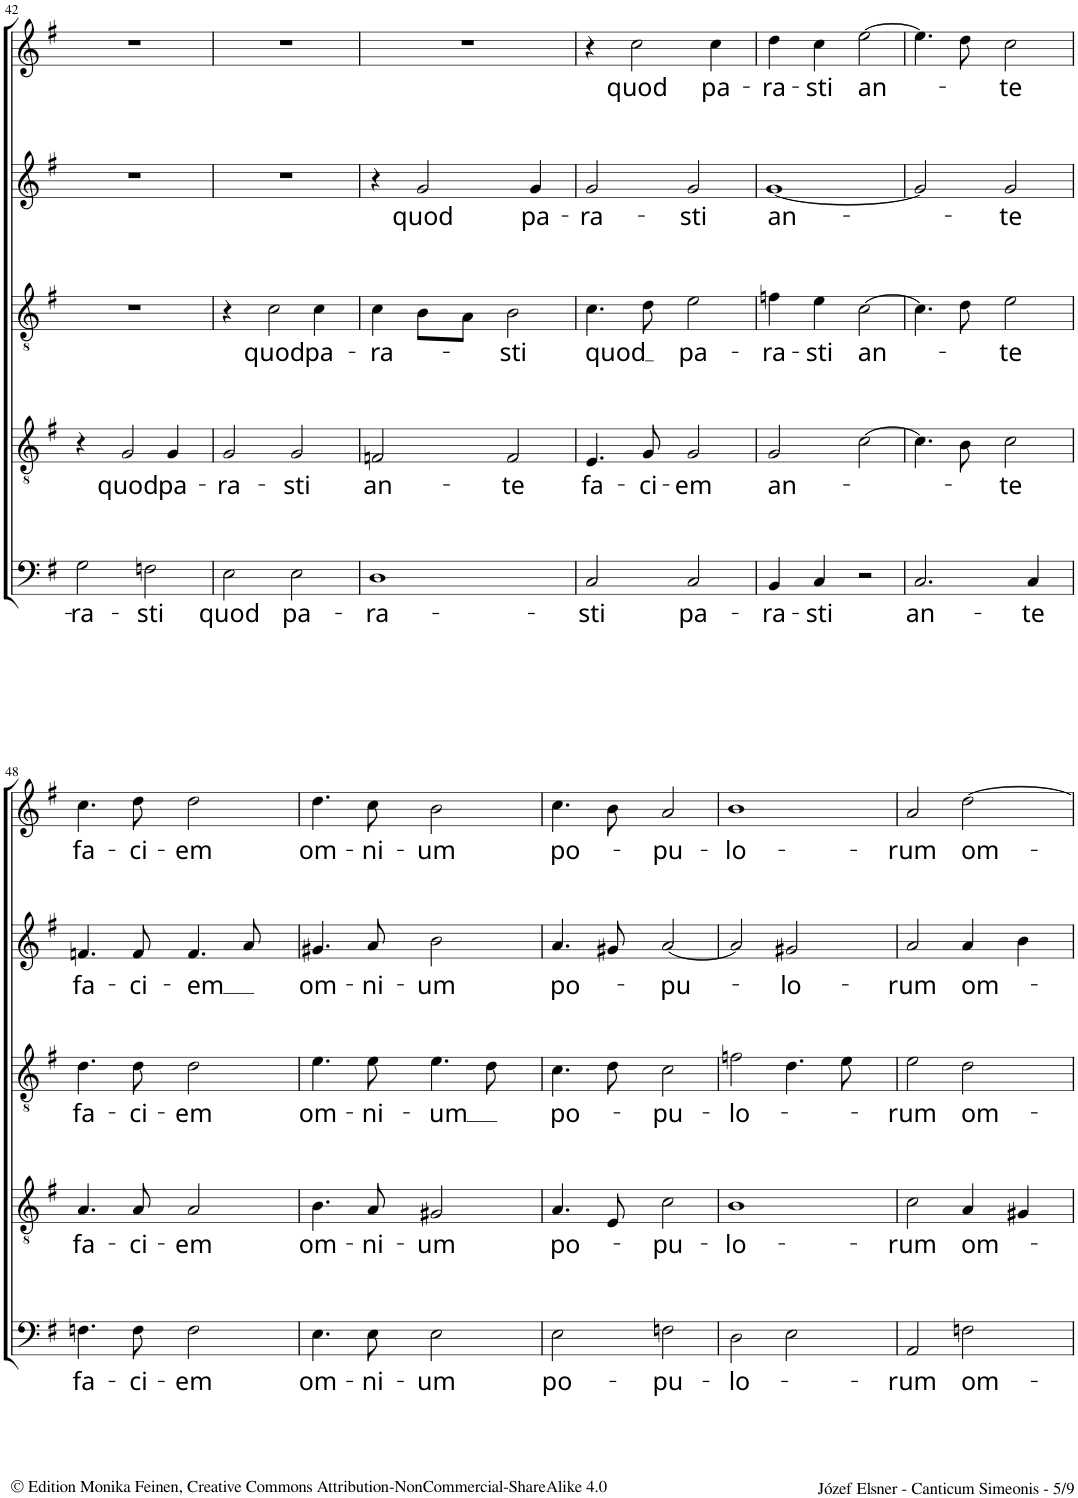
**kern	**text	**kern	**text	**kern	**text	**kern	**text	**kern	**text
*part5	*part5	*part4	*part4	*part3	*part3	*part2	*part2	*part1	*part1
*staff5	*staff5	*staff4	*staff4	*staff3	*staff3	*staff2	*staff2	*staff1	*staff1
*I"BASSO.	*	*I"TENORE II.	*	*I"TENORE I.	*	*I"ALTO.	*	*I"SOPRANO.	*
!!LO:PB:g=z
*clefF4	*	*clefGv2	*	*clefGv2	*	*clefG2	*	*clefG2	*
*k[f#]	*	*k[f#]	*	*k[f#]	*	*k[f#]	*	*k[f#]	*
*M4/4	*	*M4/4	*	*M4/4	*	*M4/4	*	*M4/4	*
=42	=42	=42	=42	=42	=42	=42	=42	=42	=42
!	!LO:LY:b	!	!	!	!	!	!	!	!
2G\	-ra-	4r	.	1r	.	1r	.	1r	.
!	!	!	!LO:LY:b	!	!	!	!	!	!
.	.	2G/	quod	.	.	.	.	.	.
!	!LO:LY:b	!	!	!	!	!	!	!	!
2Fn\	-sti	.	.	.	.	.	.	.	.
!	!	!	!LO:LY:b	!	!	!	!	!	!
.	.	4G/	pa-	.	.	.	.	.	.
=43	=43	=43	=43	=43	=43	=43	=43	=43	=43
!	!LO:LY:b	!	!LO:LY:b	!	!	!	!	!	!
2E\	quod	2G/	-ra-	4r	.	1r	.	1r	.
!	!	!	!	!	!LO:LY:b	!	!	!	!
.	.	.	.	2c\	quod	.	.	.	.
!	!LO:LY:b	!	!LO:LY:b	!	!	!	!	!	!
2E\	pa-	2G/	-sti	.	.	.	.	.	.
!	!	!	!	!	!LO:LY:b	!	!	!	!
.	.	.	.	4c\	pa-	.	.	.	.
=44	=44	=44	=44	=44	=44	=44	=44	=44	=44
!	!LO:LY:b	!	!LO:LY:b	!	!LO:LY:b	!	!	!	!
1D	-ra-	2Fn/	an-	4c\	-ra-	4r	.	1r	.
!	!	!	!	!	!	!	!LO:LY:b	!	!
.	.	.	.	8B\L	.	2g/	quod	.	.
.	.	.	.	8A\J	.	.	.	.	.
!	!	!	!LO:LY:b	!	!LO:LY:b	!	!	!	!
.	.	2F/	-te	2B\	-sti	.	.	.	.
!	!	!	!	!	!	!	!LO:LY:b	!	!
.	.	.	.	.	.	4g/	pa-	.	.
=45	=45	=45	=45	=45	=45	=45	=45	=45	=45
!	!LO:LY:b	!	!LO:LY:b	!	!LO:LY:b	!	!LO:LY:b	!	!
2C/	-sti	4.E/	fa-	4.c\	-quod	2g/	-ra-	4r	.
!	!	!	!	!	!	!	!	!	!LO:LY:b
.	.	.	.	.	.	.	.	2cc\	quod
!	!	!	!LO:LY:b	!	!	!	!	!	!
.	.	8G/	-ci-	8d\	.	.	.	.	.
!	!LO:LY:b	!	!LO:LY:b	!	!LO:LY:b	!	!LO:LY:b	!	!
2C/	pa-	2G/	-em	2e\	pa-	2g/	-sti	.	.
!	!	!	!	!	!	!	!	!	!LO:LY:b
.	.	.	.	.	.	.	.	4cc\	pa-
=46	=46	=46	=46	=46	=46	=46	=46	=46	=46
!	!LO:LY:b	!	!LO:LY:b	!	!LO:LY:b	!	!LO:LY:b	!	!LO:LY:b
4BB/	-ra-	2G/	an-	4fn\	-ra-	[1g	an-	4dd\	-ra-
!	!LO:LY:b	!	!	!	!LO:LY:b	!	!	!	!LO:LY:b
4C/	-sti	.	.	4e\	-sti	.	.	4cc\	-sti
!	!	!	!	!	!LO:LY:b	!	!	!	!LO:LY:b
2r	.	[2c\	.	[2c\	an-	.	.	[2ee\	an-
=47	=47	=47	=47	=47	=47	=47	=47	=47	=47
!	!LO:LY:b	!	!	!	!	!	!	!	!
2.C/	an-	4.c\]	.	4.c\]	.	2g/]	.	4.ee\]	.
.	.	8B\	.	8d\	.	.	.	8dd\	.
!	!	!	!LO:LY:b	!	!LO:LY:b	!	!LO:LY:b	!	!LO:LY:b
.	.	2c\	-te	2e\	-te	2g/	-te	2cc\	-te
!	!LO:LY:b	!	!	!	!	!	!	!	!
4C/	-te	.	.	.	.	.	.	.	.
!!LO:LB:g=z
=48	=48	=48	=48	=48	=48	=48	=48	=48	=48
!	!LO:LY:b	!	!LO:LY:b	!	!LO:LY:b	!	!LO:LY:b	!	!LO:LY:b
4.Fn\	fa-	4.A/	fa-	4.d\	fa-	4.fn/	fa-	4.cc\	fa-
!	!LO:LY:b	!	!LO:LY:b	!	!LO:LY:b	!	!LO:LY:b	!	!LO:LY:b
8F\	-ci-	8A/	-ci-	8d\	-ci-	8f/	-ci-	8dd\	-ci-
!	!LO:LY:b	!	!LO:LY:b	!	!LO:LY:b	!	!LO:LY:b	!	!LO:LY:b
2F\	-em	2A/	-em	2d\	-em	4.f/	-em	2dd\	-em
.	.	.	.	.	.	8a/	.	.	.
=49	=49	=49	=49	=49	=49	=49	=49	=49	=49
!	!LO:LY:b	!	!LO:LY:b	!	!LO:LY:b	!	!LO:LY:b	!	!LO:LY:b
4.E\	om-	4.B\	om-	4.e\	om-	4.g#X/	om-	4.dd\	om-
!	!LO:LY:b	!	!LO:LY:b	!	!LO:LY:b	!	!LO:LY:b	!	!LO:LY:b
8E\	-ni-	8A/	-ni-	8e\	-ni-	8a/	-ni-	8cc\	-ni-
!	!LO:LY:b	!	!LO:LY:b	!	!LO:LY:b	!	!LO:LY:b	!	!LO:LY:b
2E\	-um	2G#X/	-um	4.e\	-um	2b\	-um	2b\	-um
.	.	.	.	8d\	.	.	.	.	.
=50	=50	=50	=50	=50	=50	=50	=50	=50	=50
!	!LO:LY:b	!	!LO:LY:b	!	!LO:LY:b	!	!LO:LY:b	!	!LO:LY:b
2E\	po-	4.A/	po-	4.c\	po-	4.a/	po-	4.cc\	po-
.	.	8E/	.	8d\	.	8g#X/	.	8b\	.
!	!LO:LY:b	!	!LO:LY:b	!	!LO:LY:b	!	!LO:LY:b	!	!LO:LY:b
2Fn\	-pu-	2c\	-pu-	2c\	-pu-	[2a/	-pu-	2a/	-pu-
=51	=51	=51	=51	=51	=51	=51	=51	=51	=51
!	!LO:LY:b	!	!LO:LY:b	!	!LO:LY:b	!	!	!	!LO:LY:b
2D\	-lo-	1B	-lo-	2fn\	lo-	2a/]	.	1b	-lo-
!	!	!	!	!	!	!	!LO:LY:b	!	!
2E\	.	.	.	4.d\	.	2g#X/	-lo-	.	.
.	.	.	.	8e\	.	.	.	.	.
=52	=52	=52	=52	=52	=52	=52	=52	=52	=52
!	!LO:LY:b	!	!LO:LY:b	!	!LO:LY:b	!	!LO:LY:b	!	!LO:LY:b
2AA/	-rum	2c\	-rum	2e\	-rum	2a/	-rum	2a/	-rum
!	!LO:LY:b	!	!LO:LY:b	!	!LO:LY:b	!	!LO:LY:b	!	!LO:LY:b
2Fn\	om-	4A/	om-	2d\	om-	4a/	om-	[2dd\	om-
.	.	4G#X/	.	.	.	4b\	.	.	.
=	=	=	=	=	=	=	=	=	=
*-	*-	*-	*-	*-	*-	*-	*-	*-	*-
